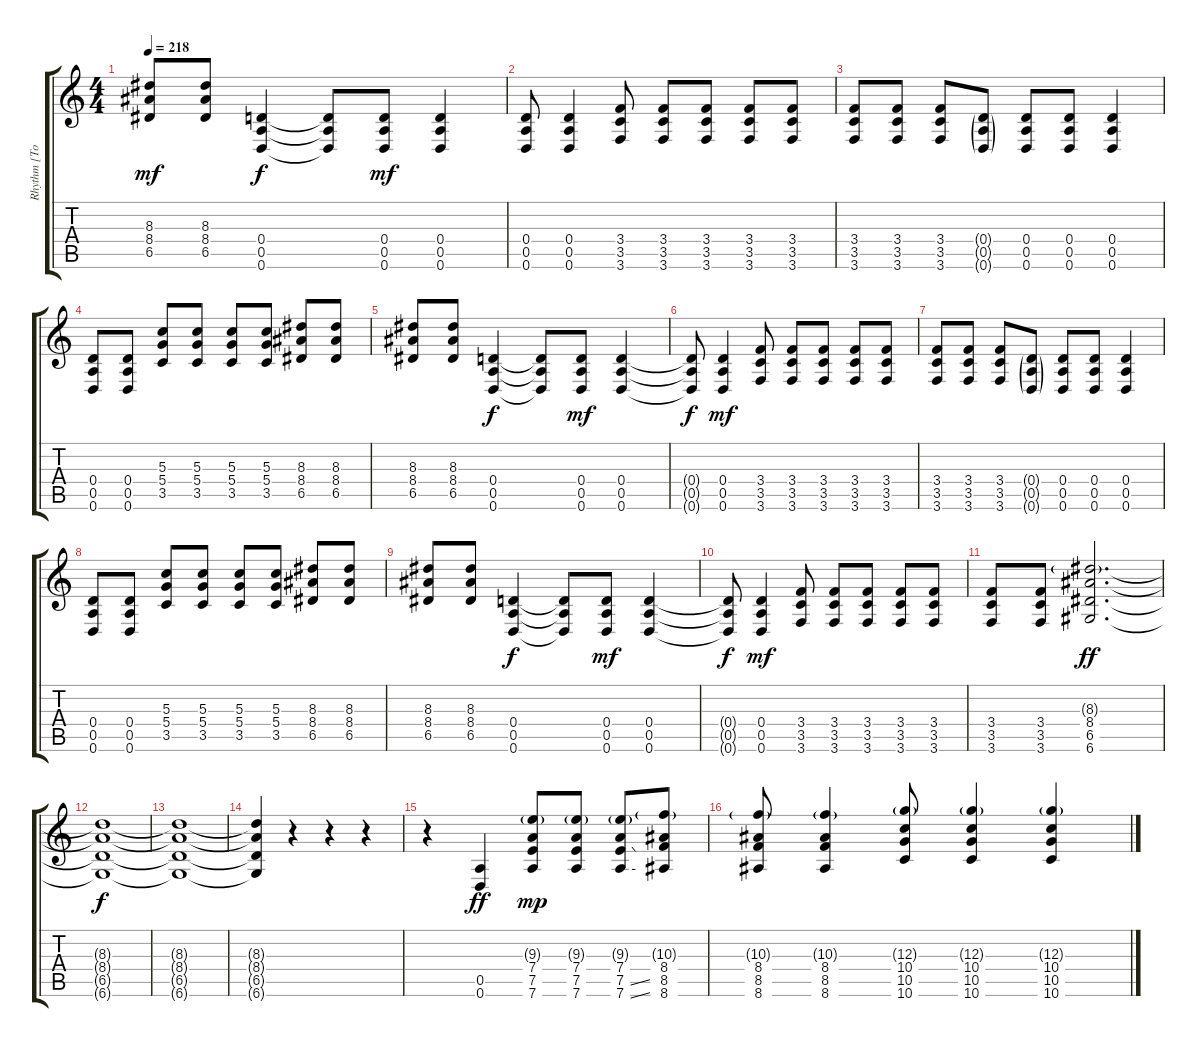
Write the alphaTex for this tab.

\track ("Rhythm [Tony Rombola]" "Rhythm [To") {instrument distortionguitar}
\staff {score tabs}
\tuning (E4 B3 G3 D3 A2 D2) {hide}
\ts (4 4)
\tempo 218
\clef g2
\ks c
(8.3 8.4 6.5).8{dy mf} (8.3 8.4 6.5).8 (0.4 0.5 0.6).4{dy f} (0.4{t} 0.5{t} 0.6{t}).8 (0.4 0.5 0.6).8{dy mf} (0.4 0.5 0.6).4 |
(0.4 0.5 0.6).8 (0.4 0.5 0.6).4 (3.4 3.5 3.6).8 (3.4 3.5 3.6).8 (3.4 3.5 3.6).8 (3.4 3.5 3.6).8 (3.4 3.5 3.6).8 |
(3.4 3.5 3.6).8 (3.4 3.5 3.6).8 (3.4 3.5 3.6).8 (0.4{g} 0.5{g} 0.6{g}).8 (0.4 0.5 0.6).8 (0.4 0.5 0.6).8 (0.4 0.5 0.6).4 |
(0.4 0.5 0.6).8 (0.4 0.5 0.6).8 (5.3 5.4 3.5).8 (5.3 5.4 3.5).8 (5.3 5.4 3.5).8 (5.3 5.4 3.5).8 (8.3 8.4 6.5).8 (8.3 8.4 6.5).8 |
(8.3 8.4 6.5).8 (8.3 8.4 6.5).8 (0.4 0.5 0.6).4{dy f} (0.4{t} 0.5{t} 0.6{t}).8 (0.4 0.5 0.6).8{dy mf} (0.4 0.5 0.6).4 |
(0.4{t} 0.5{t} 0.6{t}).8{dy f} (0.4 0.5 0.6).4{dy mf} (3.4 3.5 3.6).8 (3.4 3.5 3.6).8 (3.4 3.5 3.6).8 (3.4 3.5 3.6).8 (3.4 3.5 3.6).8 |
(3.4 3.5 3.6).8 (3.4 3.5 3.6).8 (3.4 3.5 3.6).8 (0.4{g} 0.5{g} 0.6{g}).8 (0.4 0.5 0.6).8 (0.4 0.5 0.6).8 (0.4 0.5 0.6).4 |
(0.4 0.5 0.6).8 (0.4 0.5 0.6).8 (5.3 5.4 3.5).8 (5.3 5.4 3.5).8 (5.3 5.4 3.5).8 (5.3 5.4 3.5).8 (8.3 8.4 6.5).8 (8.3 8.4 6.5).8 |
(8.3 8.4 6.5).8 (8.3 8.4 6.5).8 (0.4 0.5 0.6).4{dy f} (0.4{t} 0.5{t} 0.6{t}).8 (0.4 0.5 0.6).8{dy mf} (0.4 0.5 0.6).4 |
(0.4{t} 0.5{t} 0.6{t}).8{dy f} (0.4 0.5 0.6).4{dy mf} (3.4 3.5 3.6).8 (3.4 3.5 3.6).8 (3.4 3.5 3.6).8 (3.4 3.5 3.6).8 (3.4 3.5 3.6).8 |
(3.4 3.5 3.6).8 (3.4 3.5 3.6).8 (8.3{g} 8.4 6.5 6.6).2{d dy ff} |
(8.3{t} 8.4{t} 6.5{t} 6.6{t}).1{dy f} |
(8.3{t} 8.4{t} 6.5{t} 6.6{t}).1 |
(8.3{t} 8.4{t} 6.5{t} 6.6{t}).4 r.4 r.4 r.4 |
r.4 (0.5 0.6).4{dy ff} (9.3{g} 7.4 7.5 7.6).8{dy mp} (9.3{g} 7.4 7.5 7.6).8 (9.3{g} 7.4 7.5{ss} 7.6{ss}).8 (10.3{g} 8.4 8.5 8.6).8 |
(10.3{g} 8.4 8.5 8.6).8 (10.3{g} 8.4 8.5 8.6).4 (12.3{g} 10.4 10.5 10.6).8 (12.3{g} 10.4 10.5 10.6).4 (12.3{g} 10.4 10.5 10.6).4
